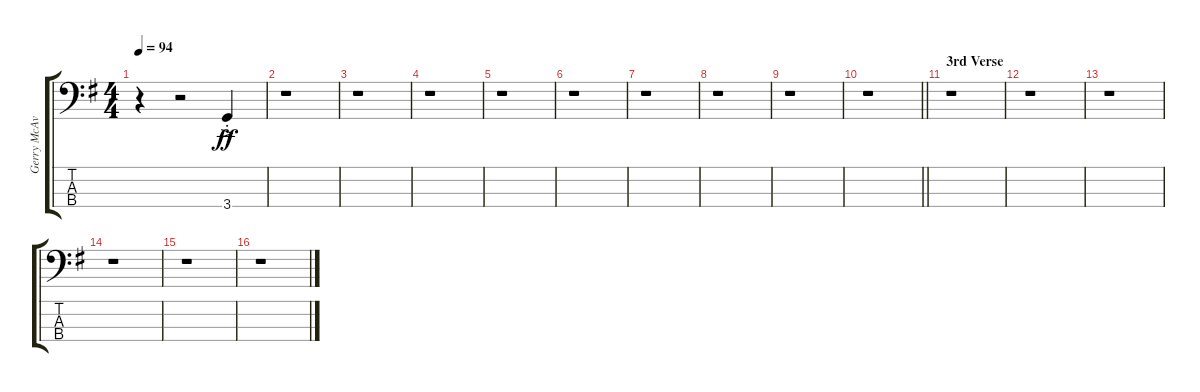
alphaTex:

\track ("Gerry McAvoy - Bass" "Gerry McAv") {instrument electricbasspick}
\staff {score tabs}
\tuning (G2 D2 A1 E1) {hide}
\ts (4 4)
\tempo 94
\clef f4
\ks g
r.4{dy ff} r.2 3.4{ac st}.4 |
r.1 |
r.1 |
r.1 |
r.1 |
r.1 |
r.1 |
r.1 |
r.1 |
\barLineRight lightlight
r.1 |
\section ("" "3rd Verse")
r.1 |
r.1 |
r.1 |
r.1 |
r.1 |
r.1
